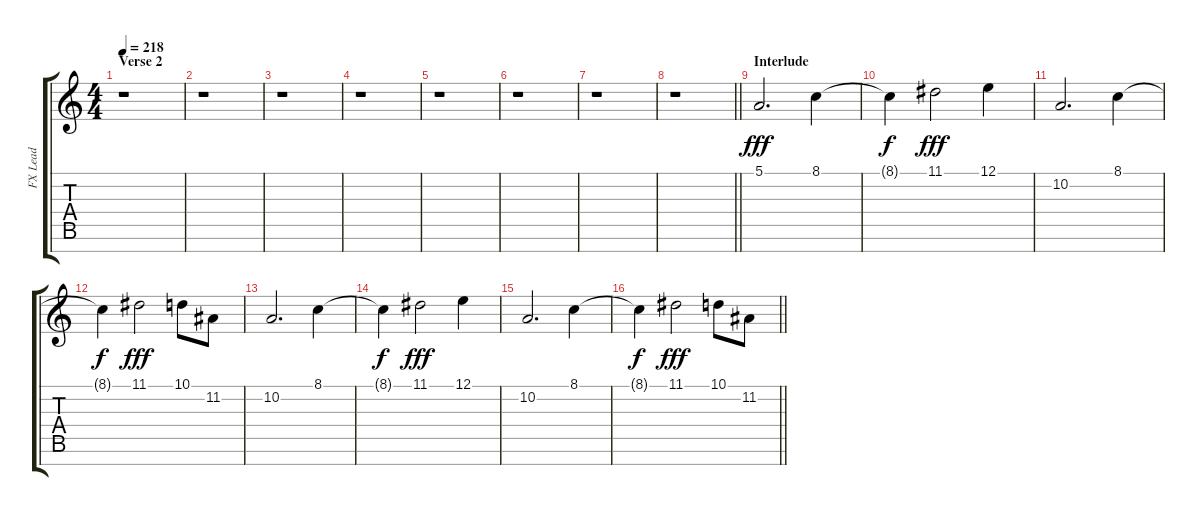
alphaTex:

\track ("FX Lead" "FX Lead") {instrument fx8scifi}
\staff {score tabs}
\tuning (E4 B3 G3 D3 A2 E2 B1) {hide}
\ts (4 4)
\section ("" "Verse 2")
\tempo 218
\clef g2
\ks c
r.1{dy fff} |
r.1 |
r.1 |
r.1 |
r.1 |
r.1 |
r.1 |
\barLineRight lightlight
r.1 |
\section ("" "Interlude")
5.1.2{d} 8.1.4 |
8.1{t}.4{dy f} 11.1.2{dy fff} 12.1.4 |
10.2.2{d} 8.1.4 |
8.1{t}.4{dy f} 11.1.2{dy fff} 10.1.8 11.2.8 |
10.2.2{d} 8.1.4 |
8.1{t}.4{dy f} 11.1.2{dy fff} 12.1.4 |
10.2.2{d} 8.1.4 |
\barLineRight lightlight
8.1{t}.4{dy f} 11.1.2{dy fff} 10.1.8 11.2.8
